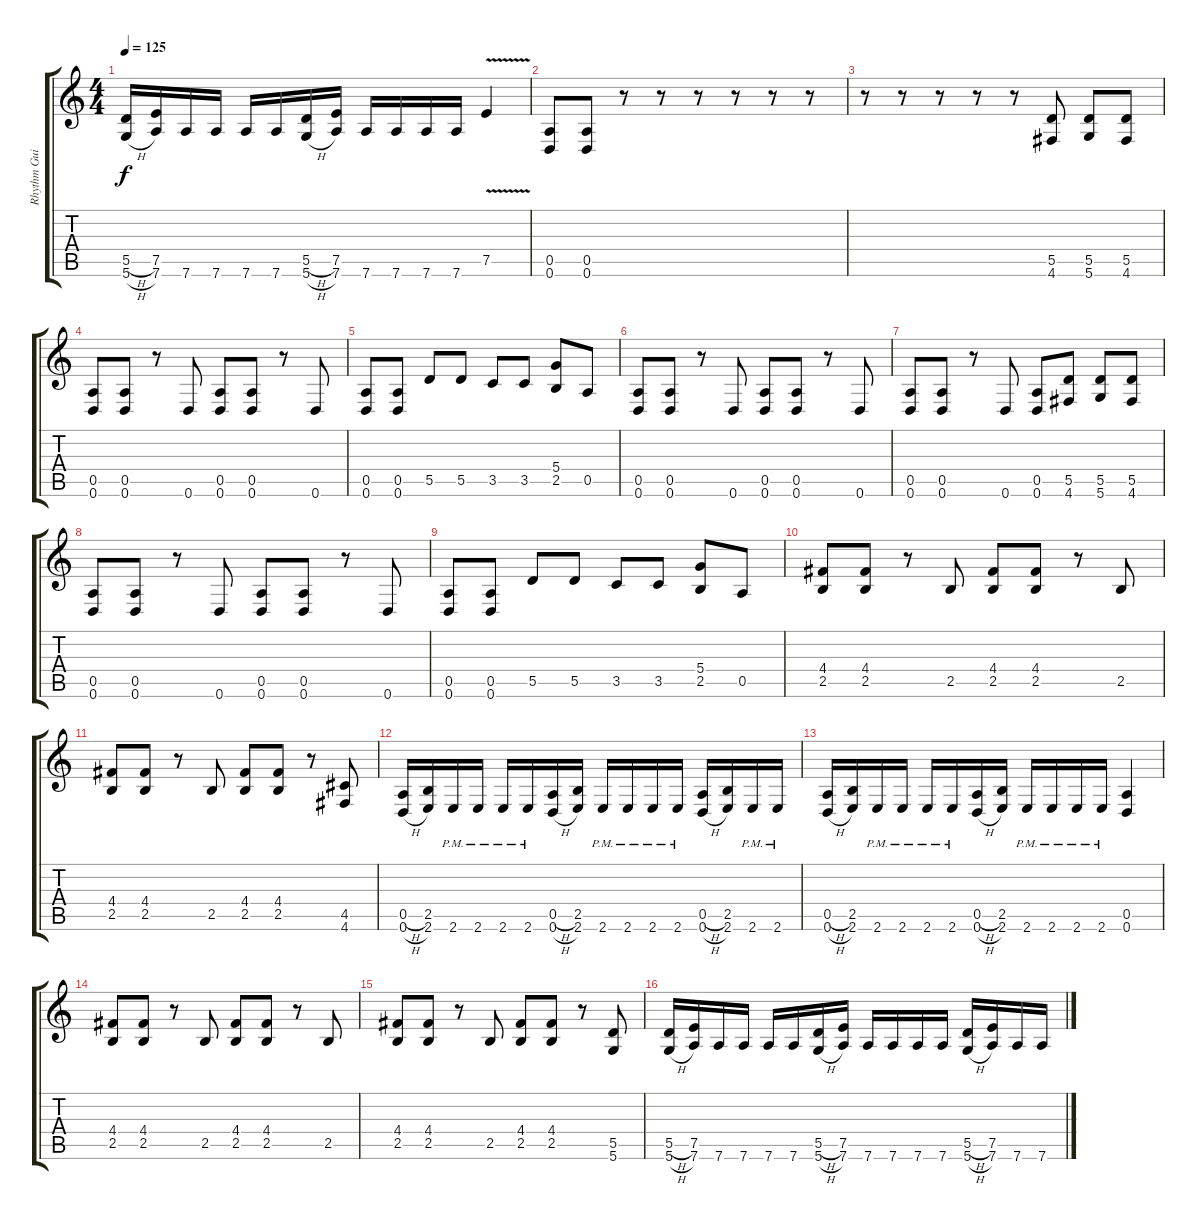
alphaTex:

\track ("Rhythm Guitar" "Rhythm Gui") {instrument distortionguitar}
\staff {score tabs}
\tuning (E4 B3 G3 D3 A2 D2) {hide}
\ts (4 4)
\tempo 125
\clef g2
\ks c
(5.5{h} 5.6{h}).16{dy f} (7.5 7.6).16 7.6.16 7.6.16 7.6.16 7.6.16 (5.5{h} 5.6{h}).16 (7.5 7.6).16 7.6.16 7.6.16 7.6.16 7.6.16 7.5{v}.4 |
(0.5 0.6).8 (0.5 0.6).8 r.8 r.8 r.8 r.8 r.8 r.8 |
r.8 r.8 r.8 r.8 r.8 (5.5 4.6).8 (5.5 5.6).8 (5.5 4.6).8 |
(0.5 0.6).8 (0.5 0.6).8 r.8 0.6.8 (0.5 0.6).8 (0.5 0.6).8 r.8 0.6.8 |
(0.5 0.6).8 (0.5 0.6).8 5.5.8 5.5.8 3.5.8 3.5.8 (5.4 2.5).8 0.5.8 |
(0.5 0.6).8 (0.5 0.6).8 r.8 0.6.8 (0.5 0.6).8 (0.5 0.6).8 r.8 0.6.8 |
(0.5 0.6).8 (0.5 0.6).8 r.8 0.6.8 (0.5 0.6).8 (5.5 4.6).8 (5.5 5.6).8 (5.5 4.6).8 |
(0.5 0.6).8 (0.5 0.6).8 r.8 0.6.8 (0.5 0.6).8 (0.5 0.6).8 r.8 0.6.8 |
(0.5 0.6).8 (0.5 0.6).8 5.5.8 5.5.8 3.5.8 3.5.8 (5.4 2.5).8 0.5.8 |
(4.4 2.5).8 (4.4 2.5).8 r.8 2.5.8 (4.4 2.5).8 (4.4 2.5).8 r.8 2.5.8 |
(4.4 2.5).8 (4.4 2.5).8 r.8 2.5.8 (4.4 2.5).8 (4.4 2.5).8 r.8 (4.5 4.6).8 |
(0.5{h} 0.6{h}).16 (2.5 2.6).16 2.6{pm}.16 2.6{pm}.16 2.6{pm}.16 2.6{pm}.16 (0.5{h} 0.6{h}).16 (2.5 2.6).16 2.6{pm}.16 2.6{pm}.16 2.6{pm}.16 2.6{pm}.16 (0.5{h} 0.6{h}).16 (2.5 2.6).16 2.6{pm}.16 2.6{pm}.16 |
(0.5{h} 0.6{h}).16 (2.5 2.6).16 2.6{pm}.16 2.6{pm}.16 2.6{pm}.16 2.6{pm}.16 (0.5{h} 0.6{h}).16 (2.5 2.6).16 2.6{pm}.16 2.6{pm}.16 2.6{pm}.16 2.6{pm}.16 (0.5 0.6).4 |
(4.4 2.5).8 (4.4 2.5).8 r.8 2.5.8 (4.4 2.5).8 (4.4 2.5).8 r.8 2.5.8 |
(4.4 2.5).8 (4.4 2.5).8 r.8 2.5.8 (4.4 2.5).8 (4.4 2.5).8 r.8 (5.5 5.6).8 |
(5.5{h} 5.6{h}).16 (7.5 7.6).16 7.6.16 7.6.16 7.6.16 7.6.16 (5.5{h} 5.6{h}).16 (7.5 7.6).16 7.6.16 7.6.16 7.6.16 7.6.16 (5.5{h} 5.6{h}).16 (7.5 7.6).16 7.6.16 7.6.16
